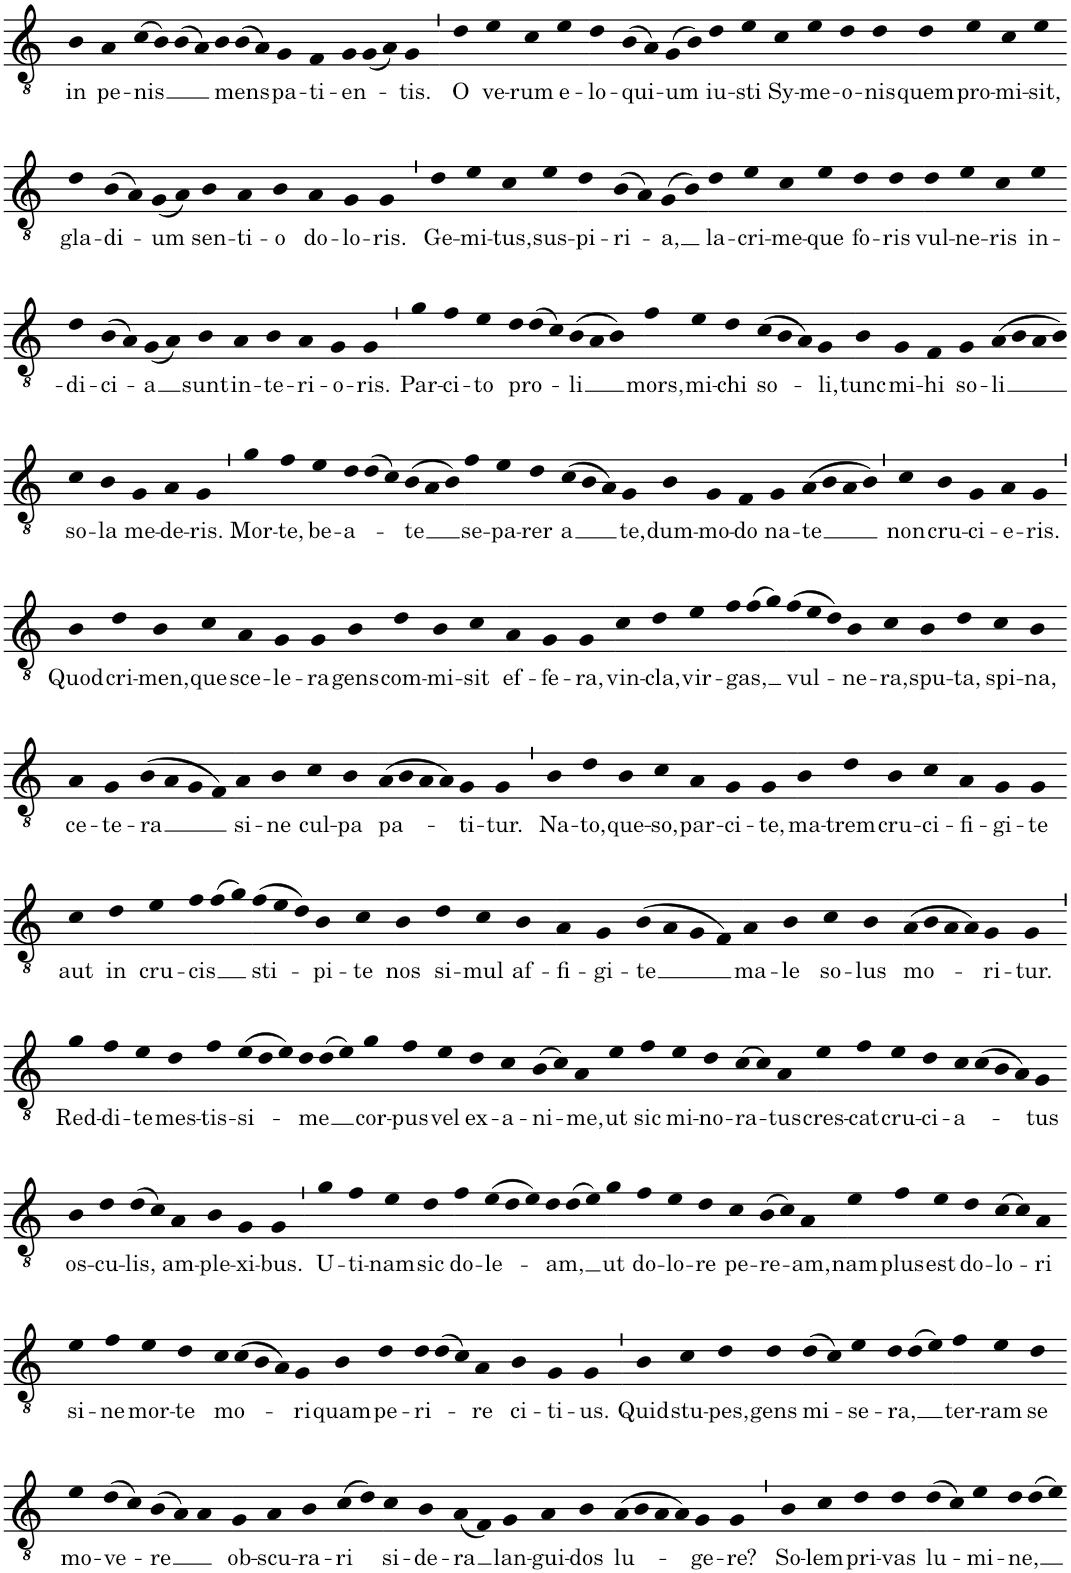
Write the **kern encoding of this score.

**kern	**text
*part1	*part1
*staff1	*staff1
*I"Voice	*
*I'Vo.	*
!!LO:PB:g=z
*clefGv2	*
*k[]	*
*M4/4	*
=69	=69
!	!LO:LY:b
4B	in
!	!LO:LY:b
4A	pe-
!	!LO:LY:b
(16cLL	-nis
16BJ)	.
(16BL	.
16AJJ)	.
=70-	=70-
*Xtuplet	*
!	!LO:LY:b
12B	mens
(12B	.
12A)	.
!	!LO:LY:b
4G	pa-
!	!LO:LY:b
4F	-ti-
!	!LO:LY:b
12G	en-
(12G	.
12A)	.
!	!LO:LY:b
4G	-tis.
=71`	=71`
!	!LO:LY:b
4d	O
!	!LO:LY:b
4e	ve-
!	!LO:LY:b
4c	-rum
!	!LO:LY:b
4e	e-
=72-	=72-
!	!LO:LY:b
4d	-lo-
!	!LO:LY:b
(8BL	-qui-
8AJ)	.
!	!LO:LY:b
(8GL	-um
8BJ)	.
=73-	=73-
!	!LO:LY:b
4d	iu-
!	!LO:LY:b
4e	-sti
!	!LO:LY:b
4c	Sy-
!	!LO:LY:b
4e	-me-
!	!LO:LY:b
4d	-o-
!	!LO:LY:b
4d	-nis
=74-	=74-
!	!LO:LY:b
4d	quem
!	!LO:LY:b
4e	pro-
!	!LO:LY:b
4c	-mi-
!	!LO:LY:b
4e	-sit,
!!LO:LB:g=z
=75-	=75-
!	!LO:LY:b
4d	gla-
!	!LO:LY:b
(8BL	-di-
8AJ)	.
!	!LO:LY:b
(8GL	-um
8AJ)	.
=76-	=76-
!	!LO:LY:b
4B	sen-
!	!LO:LY:b
4A	-ti-
!	!LO:LY:b
4B	-o
!	!LO:LY:b
4A	do-
!	!LO:LY:b
4G	-lo-
!	!LO:LY:b
4G	-ris.
=77`	=77`
!	!LO:LY:b
4d	Ge-
!	!LO:LY:b
4e	-mi-
!	!LO:LY:b
4c	-tus,
!	!LO:LY:b
4e	sus-
=78-	=78-
!	!LO:LY:b
4d	-pi-
!	!LO:LY:b
(8BL	-ri-
8AJ)	.
!	!LO:LY:b
(8GL	-a,
8BJ)	.
=79-	=79-
!	!LO:LY:b
4d	la-
!	!LO:LY:b
4e	-cri-
!	!LO:LY:b
4c	-me-
!	!LO:LY:b
4e	-que
!	!LO:LY:b
4d	fo-
!	!LO:LY:b
4d	-ris
=80-	=80-
!	!LO:LY:b
4d	vul-
!	!LO:LY:b
4e	-ne-
!	!LO:LY:b
4c	-ris
!	!LO:LY:b
4e	in-
!!LO:LB:g=z
=81-	=81-
!	!LO:LY:b
4d	-di-
!	!LO:LY:b
(8BL	-ci-
8AJ)	.
!	!LO:LY:b
(8GL	-a
8AJ)	.
=82-	=82-
!	!LO:LY:b
4B	sunt
!	!LO:LY:b
4A	in-
!	!LO:LY:b
4B	-te-
!	!LO:LY:b
4A	-ri-
!	!LO:LY:b
4G	-o-
!	!LO:LY:b
4G	-ris.
=83`	=83`
!	!LO:LY:b
4g	Par-
!	!LO:LY:b
4f	-ci-
!	!LO:LY:b
4e	-to
!	!LO:LY:b
12d	pro-
(12d	.
12c)	.
!	!LO:LY:b
(12B	-li
12A	.
12B)	.
=84-	=84-
!	!LO:LY:b
4f	mors,
!	!LO:LY:b
4e	mi-
!	!LO:LY:b
4d	-chi
!	!LO:LY:b
(12c	so-
12B	.
12A)	.
!	!LO:LY:b
4G	-li,
=85-	=85-
!	!LO:LY:b
4B	tunc
!	!LO:LY:b
4G	mi-
!	!LO:LY:b
4F	-hi
!	!LO:LY:b
4G	so-
!	!LO:LY:b
(16A	-li
16B	.
16A	.
16B)	.
!!LO:LB:g=z
=86-	=86-
!	!LO:LY:b
4c	so-
!	!LO:LY:b
4B	-la
!	!LO:LY:b
4G	me-
!	!LO:LY:b
4A	-de-
!	!LO:LY:b
4G	-ris.
=87`	=87`
!	!LO:LY:b
4g	Mor-
!	!LO:LY:b
4f	-te,
!	!LO:LY:b
4e	be-
!	!LO:LY:b
12d	a-
(12d	.
12c)	.
!	!LO:LY:b
(12B	-te
12A	.
12B)	.
=88-	=88-
!	!LO:LY:b
4f	se-
!	!LO:LY:b
4e	-pa-
!	!LO:LY:b
4d	-rer
!	!LO:LY:b
(12c	a
12B	.
12A)	.
!	!LO:LY:b
4G	te,
=89-	=89-
!	!LO:LY:b
4B	dum-
!	!LO:LY:b
4G	-mo-
!	!LO:LY:b
4F	-do
!	!LO:LY:b
4G	na-
!	!LO:LY:b
(16A	-te
16B	.
16A	.
16B)	.
=90`	=90`
!	!LO:LY:b
4c	non
!	!LO:LY:b
4B	cru-
!	!LO:LY:b
4G	-ci-
!	!LO:LY:b
4A	-e-
!	!LO:LY:b
4G	-ris.
!!LO:LB:g=z
=91`	=91`
!	!LO:LY:b
4B	Quod
!	!LO:LY:b
4d	cri-
!	!LO:LY:b
4B	-men,
!	!LO:LY:b
4c	que
=92-	=92-
!	!LO:LY:b
4A	sce-
!	!LO:LY:b
4G	-le-
!	!LO:LY:b
4G	-ra
=93-	=93-
!	!LO:LY:b
4B	gens
!	!LO:LY:b
4d	com-
!	!LO:LY:b
4B	-mi-
!	!LO:LY:b
4c	-sit
=94-	=94-
!	!LO:LY:b
4A	ef-
!	!LO:LY:b
4G	-fe-
!	!LO:LY:b
4G	-ra,
=95-	=95-
!	!LO:LY:b
4c	vin-
!	!LO:LY:b
4d	-cla,
!	!LO:LY:b
4e	vir-
!	!LO:LY:b
12fL	gas,
(12f	.
12gJ)	.
=96-	=96-
!	!LO:LY:b
(12fL	vul-
12e	.
12dJ)	.
!	!LO:LY:b
4B	-ne-
!	!LO:LY:b
4c	-ra,
=97-	=97-
!	!LO:LY:b
4B	spu-
!	!LO:LY:b
4d	-ta,
!	!LO:LY:b
4c	spi-
!	!LO:LY:b
4B	-na,
!!LO:LB:g=z
=98-	=98-
!	!LO:LY:b
4A	ce-
!	!LO:LY:b
4G	-te-
!	!LO:LY:b
(8BL	-ra
8AJ	.
8GL	.
8FJ)	.
=99-	=99-
!	!LO:LY:b
4A	si-
!	!LO:LY:b
4B	-ne
!	!LO:LY:b
4c	cul-
!	!LO:LY:b
4B	-pa
=100-	=100-
!	!LO:LY:b
(16ALL	-pa-
16BJ	.
16AL	.
16AJJ)	.
!	!LO:LY:b
4G	-ti-
!	!LO:LY:b
4G	-tur.
=101`	=101`
!	!LO:LY:b
4B	Na-
!	!LO:LY:b
4d	-to,
!	!LO:LY:b
4B	que-
!	!LO:LY:b
4c	-so,
=102-	=102-
!	!LO:LY:b
4A	par-
!	!LO:LY:b
4G	-ci-
!	!LO:LY:b
4G	-te,
=103-	=103-
!	!LO:LY:b
4B	ma-
!	!LO:LY:b
4d	-trem
!	!LO:LY:b
4B	cru-
!	!LO:LY:b
4c	-ci-
=104-	=104-
!	!LO:LY:b
4A	-fi-
!	!LO:LY:b
4G	-gi-
!	!LO:LY:b
4G	-te
!!LO:LB:g=z
=105-	=105-
!	!LO:LY:b
4c	aut
!	!LO:LY:b
4d	in
!	!LO:LY:b
4e	cru-
!	!LO:LY:b
12fL	cis
(12f	.
12gJ)	.
=106-	=106-
!	!LO:LY:b
(12fL	sti-
12e	.
12dJ)	.
!	!LO:LY:b
4B	-pi-
!	!LO:LY:b
4c	-te
=107-	=107-
!	!LO:LY:b
4B	nos
!	!LO:LY:b
4d	si-
!	!LO:LY:b
4c	-mul
!	!LO:LY:b
4B	af-
=108-	=108-
!	!LO:LY:b
4A	-fi-
!	!LO:LY:b
4G	-gi-
!	!LO:LY:b
(8BL	-te
8AJ	.
8GL	.
8FJ)	.
=109-	=109-
!	!LO:LY:b
4A	ma-
!	!LO:LY:b
4B	-le
!	!LO:LY:b
4c	so-
!	!LO:LY:b
4B	-lus
=110-	=110-
!	!LO:LY:b
(16ALL	-mo-
16BJ	.
16AL	.
16AJJ)	.
!	!LO:LY:b
4G	-ri-
!	!LO:LY:b
4G	-tur.
!!LO:LB:g=z
=111`	=111`
!	!LO:LY:b
4g	Red-
!	!LO:LY:b
4f	-di-
!	!LO:LY:b
4e	-te
=112-	=112-
!	!LO:LY:b
4d	mes-
!	!LO:LY:b
4f	-tis-
!	!LO:LY:b
(12eL	-si-
12d	.
12eJ)	.
!	!LO:LY:b
12dL	-me
(12d	.
12eJ)	.
=113-	=113-
!	!LO:LY:b
4g	cor-
!	!LO:LY:b
4f	-pus
!	!LO:LY:b
4e	vel
!	!LO:LY:b
4d	ex-
=114-	=114-
!	!LO:LY:b
4c	-a-
!	!LO:LY:b
(8BL	-ni-
8cJ)	.
!	!LO:LY:b
4A	-me,
=115-	=115-
!	!LO:LY:b
4e	ut
!	!LO:LY:b
4f	sic
!	!LO:LY:b
4e	mi-
!	!LO:LY:b
4d	-no-
!	!LO:LY:b
(8c	-ra-
8c)	.
!	!LO:LY:b
4A	-tus
=116-	=116-
!	!LO:LY:b
4e	cres-
!	!LO:LY:b
4f	-cat
!	!LO:LY:b
4e	cru-
!	!LO:LY:b
4d	-ci-
!	!LO:LY:b
16c	-a-
(16c	.
16B	.
16A)	.
!	!LO:LY:b
4G	-tus
!!LO:LB:g=z
=117-	=117-
!	!LO:LY:b
4B	os-
!	!LO:LY:b
4d	-cu-
!	!LO:LY:b
(8dL	-lis,
8cJ)	.
=118-	=118-
!	!LO:LY:b
4A	am-
!	!LO:LY:b
4B	-ple-
!	!LO:LY:b
4G	-xi-
!	!LO:LY:b
4G	-bus.
=119`	=119`
!	!LO:LY:b
4g	U-
!	!LO:LY:b
4f	-ti-
!	!LO:LY:b
4e	-nam
!	!LO:LY:b
4d	sic
=120-	=120-
!	!LO:LY:b
4f	do-
!	!LO:LY:b
(12eL	-le-
12d	.
12eJ)	.
!	!LO:LY:b
12dL	-am,
(12d	.
12eJ)	.
=121-	=121-
!	!LO:LY:b
4g	ut
!	!LO:LY:b
4f	do-
!	!LO:LY:b
4e	-lo-
!	!LO:LY:b
4d	-re
=122-	=122-
!	!LO:LY:b
4c	pe-
!	!LO:LY:b
(8BL	-re-
8cJ)	.
!	!LO:LY:b
4A	-am,
=123-	=123-
!	!LO:LY:b
4e	nam
!	!LO:LY:b
4f	plus
!	!LO:LY:b
4e	est
!	!LO:LY:b
4d	do-
!	!LO:LY:b
(8c	-lo-
8c)	.
!	!LO:LY:b
4A	-ri
!!LO:LB:g=z
=124-	=124-
!	!LO:LY:b
4e	si-
!	!LO:LY:b
4f	-ne
!	!LO:LY:b
4e	mor-
!	!LO:LY:b
4d	-te
!	!LO:LY:b
16c	-mo-
(16c	.
16B	.
16A)	.
!	!LO:LY:b
4G	-ri
=125-	=125-
!	!LO:LY:b
4B	quam
!	!LO:LY:b
4d	pe-
!	!LO:LY:b
12dL	ri-
(12d	.
12cJ)	.
!	!LO:LY:b
4A	-re
=126-	=126-
!	!LO:LY:b
4B	ci-
!	!LO:LY:b
4G	-ti-
!	!LO:LY:b
4G	-us.
=127`	=127`
!	!LO:LY:b
4B	Quid
!	!LO:LY:b
4c	stu-
!	!LO:LY:b
4d	-pes,
!	!LO:LY:b
4d	gens
=128-	=128-
!	!LO:LY:b
(8dL	mi-
8cJ)	.
!	!LO:LY:b
4e	-se-
!	!LO:LY:b
12dL	ra,
(12d	.
12eJ)	.
=129-	=129-
!	!LO:LY:b
4f	ter-
!	!LO:LY:b
4e	-ram
!	!LO:LY:b
4d	se
!!LO:LB:g=z
=130-	=130-
!	!LO:LY:b
4e	mo-
!	!LO:LY:b
(8dL	-ve-
8cJ)	.
!	!LO:LY:b
(8BL	-re
8AJ)	.
4A	.
=131-	=131-
!	!LO:LY:b
4G	ob-
!	!LO:LY:b
4A	-scu-
!	!LO:LY:b
4B	-ra-
!	!LO:LY:b
(8cL	-ri
8dJ)	.
=132-	=132-
!	!LO:LY:b
4c	si-
!	!LO:LY:b
4B	-de-
!	!LO:LY:b
(8AL	-ra
8FJ)	.
=133-	=133-
!	!LO:LY:b
4G	lan-
!	!LO:LY:b
4A	-gui-
!	!LO:LY:b
4B	-dos
=134-	=134-
!	!LO:LY:b
(16ALL	-lu-
16BJ	.
16AL	.
16AJJ)	.
!	!LO:LY:b
4G	-ge-
!	!LO:LY:b
4G	-re?
=135`	=135`
!	!LO:LY:b
4B	So-
!	!LO:LY:b
4c	-lem
!	!LO:LY:b
4d	pri-
!	!LO:LY:b
4d	-vas
=136-	=136-
!	!LO:LY:b
(8dL	lu-
8cJ)	.
!	!LO:LY:b
4e	-mi-
!	!LO:LY:b
12dL	ne,
(12d	.
12eJ)	.
=-	=-
*-	*-
